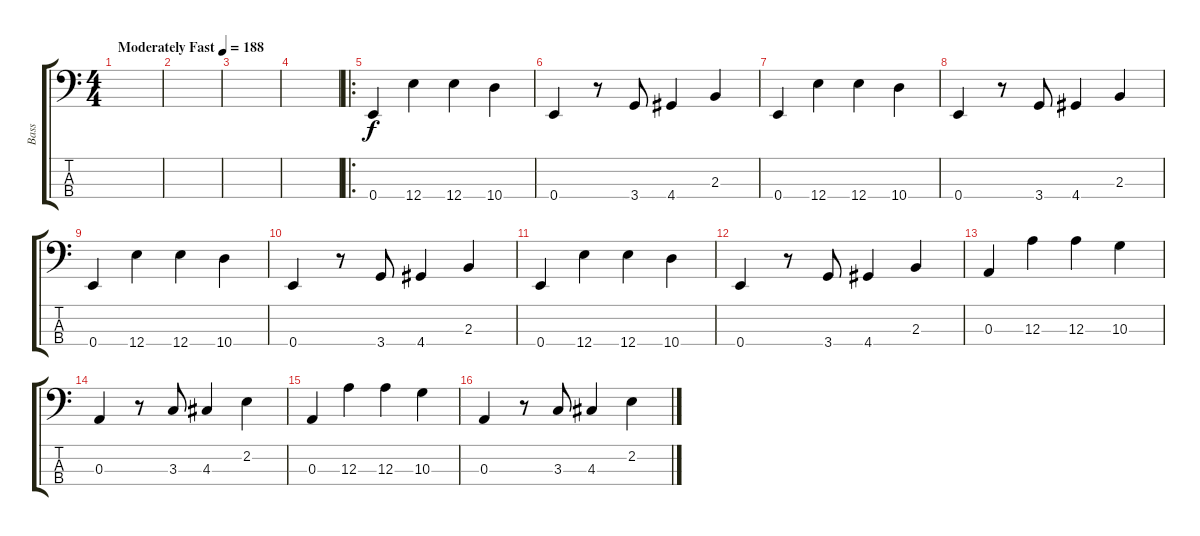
\track ("Bass" "Bass") {instrument electricbassfinger}
\staff {score tabs}
\tuning (G2 D2 A1 E1) {hide}
\ts (4 4)
\tempo (188 "Moderately Fast")
\clef f4
\ks c
|
|
|
|
\ro
0.4.4 12.4.4 12.4.4 10.4.4 |
0.4.4 r.8 3.4.8 4.4.4 2.3.4 |
0.4.4 12.4.4 12.4.4 10.4.4 |
0.4.4 r.8 3.4.8 4.4.4 2.3.4 |
0.4.4 12.4.4 12.4.4 10.4.4 |
0.4.4 r.8 3.4.8 4.4.4 2.3.4 |
0.4.4 12.4.4 12.4.4 10.4.4 |
0.4.4 r.8 3.4.8 4.4.4 2.3.4 |
0.3.4 12.3.4 12.3.4 10.3.4 |
0.3.4 r.8 3.3.8 4.3.4 2.2.4 |
0.3.4 12.3.4 12.3.4 10.3.4 |
0.3.4 r.8 3.3.8 4.3.4 2.2.4
